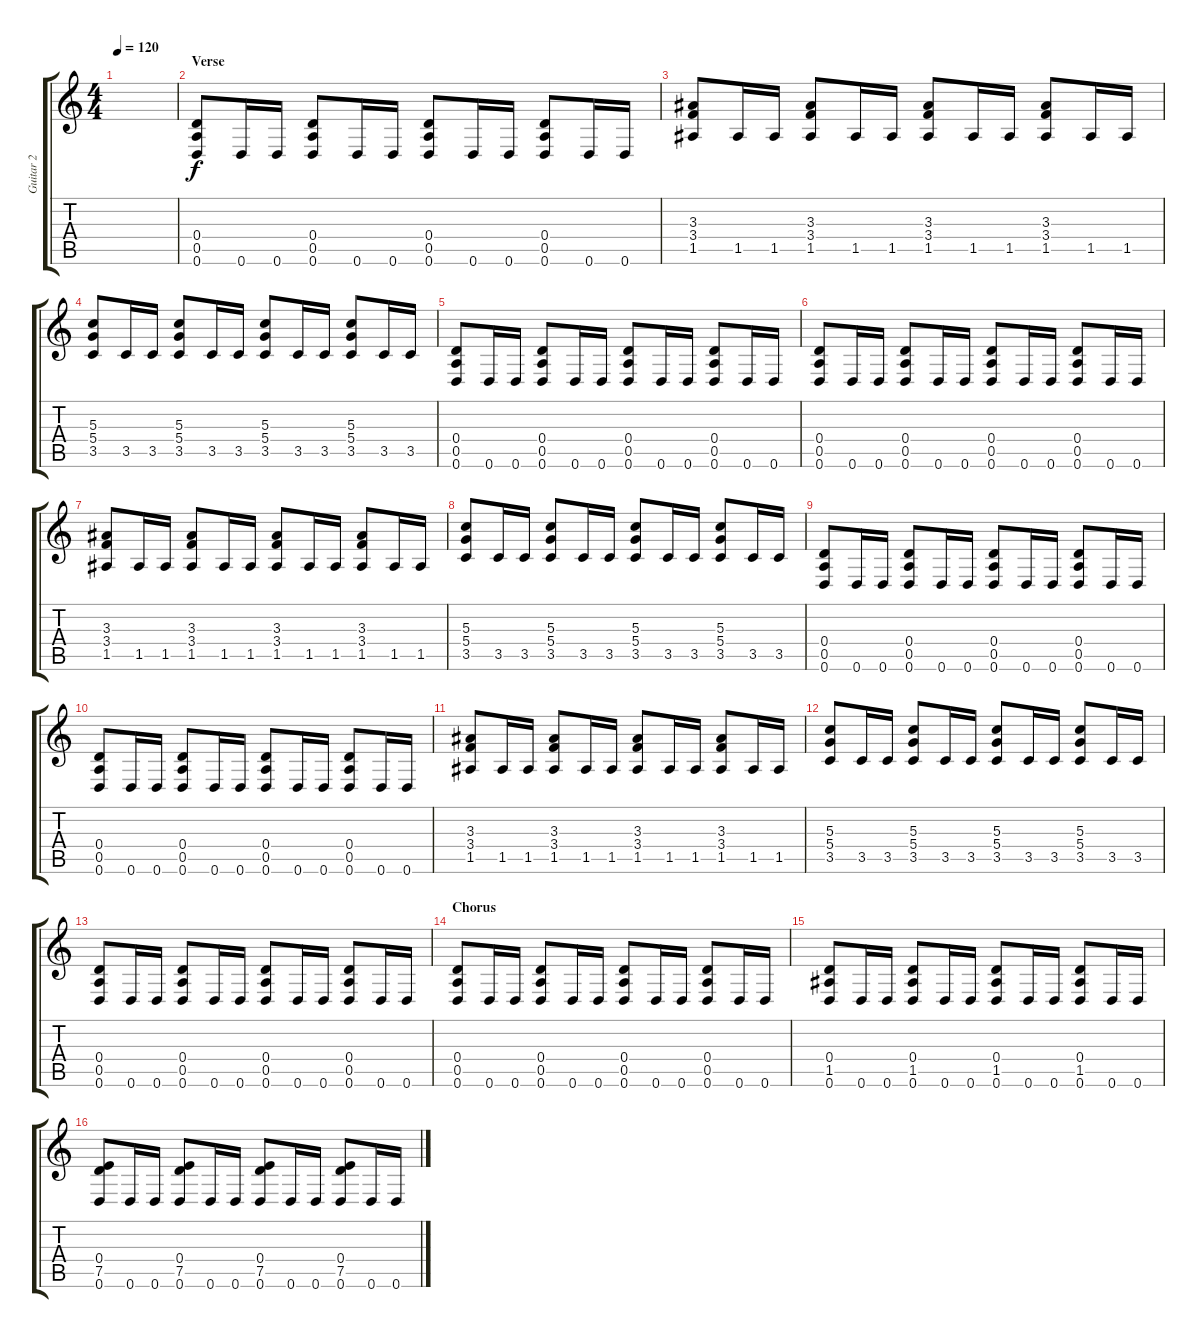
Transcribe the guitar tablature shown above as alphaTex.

\track ("Guitar 2" "Guitar 2") {instrument distortionguitar}
\staff {score tabs}
\tuning (E4 B3 G3 D3 A2 D2) {hide}
\ts (4 4)
\tempo 120
\clef g2
\ks c
|
\section ("" "Verse")
(0.4 0.5 0.6).8 0.6.16 0.6.16 (0.4 0.5 0.6).8 0.6.16 0.6.16 (0.4 0.5 0.6).8 0.6.16 0.6.16 (0.4 0.5 0.6).8 0.6.16 0.6.16 |
(3.3 3.4 1.5).8 1.5.16 1.5.16 (3.3 3.4 1.5).8 1.5.16 1.5.16 (3.3 3.4 1.5).8 1.5.16 1.5.16 (3.3 3.4 1.5).8 1.5.16 1.5.16 |
(5.3 5.4 3.5).8 3.5.16 3.5.16 (5.3 5.4 3.5).8 3.5.16 3.5.16 (5.3 5.4 3.5).8 3.5.16 3.5.16 (5.3 5.4 3.5).8 3.5.16 3.5.16 |
(0.4 0.5 0.6).8 0.6.16 0.6.16 (0.4 0.5 0.6).8 0.6.16 0.6.16 (0.4 0.5 0.6).8 0.6.16 0.6.16 (0.4 0.5 0.6).8 0.6.16 0.6.16 |
(0.4 0.5 0.6).8 0.6.16 0.6.16 (0.4 0.5 0.6).8 0.6.16 0.6.16 (0.4 0.5 0.6).8 0.6.16 0.6.16 (0.4 0.5 0.6).8 0.6.16 0.6.16 |
(3.3 3.4 1.5).8 1.5.16 1.5.16 (3.3 3.4 1.5).8 1.5.16 1.5.16 (3.3 3.4 1.5).8 1.5.16 1.5.16 (3.3 3.4 1.5).8 1.5.16 1.5.16 |
(5.3 5.4 3.5).8 3.5.16 3.5.16 (5.3 5.4 3.5).8 3.5.16 3.5.16 (5.3 5.4 3.5).8 3.5.16 3.5.16 (5.3 5.4 3.5).8 3.5.16 3.5.16 |
(0.4 0.5 0.6).8 0.6.16 0.6.16 (0.4 0.5 0.6).8 0.6.16 0.6.16 (0.4 0.5 0.6).8 0.6.16 0.6.16 (0.4 0.5 0.6).8 0.6.16 0.6.16 |
(0.4 0.5 0.6).8 0.6.16 0.6.16 (0.4 0.5 0.6).8 0.6.16 0.6.16 (0.4 0.5 0.6).8 0.6.16 0.6.16 (0.4 0.5 0.6).8 0.6.16 0.6.16 |
(3.3 3.4 1.5).8 1.5.16 1.5.16 (3.3 3.4 1.5).8 1.5.16 1.5.16 (3.3 3.4 1.5).8 1.5.16 1.5.16 (3.3 3.4 1.5).8 1.5.16 1.5.16 |
(5.3 5.4 3.5).8 3.5.16 3.5.16 (5.3 5.4 3.5).8 3.5.16 3.5.16 (5.3 5.4 3.5).8 3.5.16 3.5.16 (5.3 5.4 3.5).8 3.5.16 3.5.16 |
(0.4 0.5 0.6).8 0.6.16 0.6.16 (0.4 0.5 0.6).8 0.6.16 0.6.16 (0.4 0.5 0.6).8 0.6.16 0.6.16 (0.4 0.5 0.6).8 0.6.16 0.6.16 |
\section ("" "Chorus")
(0.4 0.5 0.6).8 0.6.16 0.6.16 (0.4 0.5 0.6).8 0.6.16 0.6.16 (0.4 0.5 0.6).8 0.6.16 0.6.16 (0.4 0.5 0.6).8 0.6.16 0.6.16 |
(0.4 1.5 0.6).8 0.6.16 0.6.16 (0.4 1.5 0.6).8 0.6.16 0.6.16 (0.4 1.5 0.6).8 0.6.16 0.6.16 (0.4 1.5 0.6).8 0.6.16 0.6.16 |
(0.4 7.5 0.6).8 0.6.16 0.6.16 (0.4 7.5 0.6).8 0.6.16 0.6.16 (0.4 7.5 0.6).8 0.6.16 0.6.16 (0.4 7.5 0.6).8 0.6.16 0.6.16
